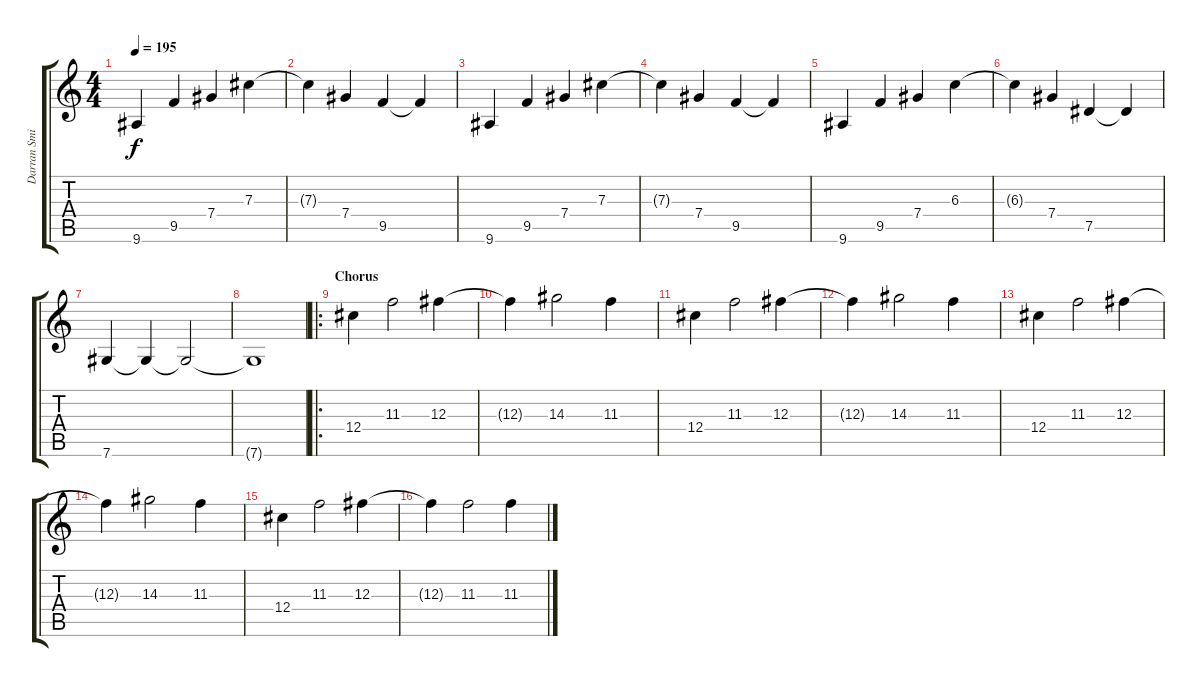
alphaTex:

\track ("Darran Smith" "Darran Smi") {instrument acousticguitarsteel}
\staff {score tabs}
\tuning (Eb4 Bb3 Gb3 Db3 Ab2 Db2) {hide}
\ts (4 4)
\tempo 195
\clef g2
\ks c
9.6.4{dy f} 9.5.4 7.4.4 7.3.4 |
7.3{t}.4 7.4.4 9.5.4 9.5{t}.4 |
9.6.4 9.5.4 7.4.4 7.3.4 |
7.3{t}.4 7.4.4 9.5.4 9.5{t}.4 |
9.6.4 9.5.4 7.4.4 6.3.4 |
6.3{t}.4 7.4.4 7.5.4 7.5{t}.4 |
7.6.4 7.6{t}.4 7.6{t}.2 |
7.6{t}.1 |
\ro
\section ("" "Chorus")
12.4.4 11.3.2 12.3.4 |
12.3{t}.4 14.3.2 11.3.4 |
12.4.4 11.3.2 12.3.4 |
12.3{t}.4 14.3.2 11.3.4 |
12.4.4 11.3.2 12.3.4 |
12.3{t}.4 14.3.2 11.3.4 |
12.4.4 11.3.2 12.3.4 |
12.3{t}.4 11.3.2 11.3.4
